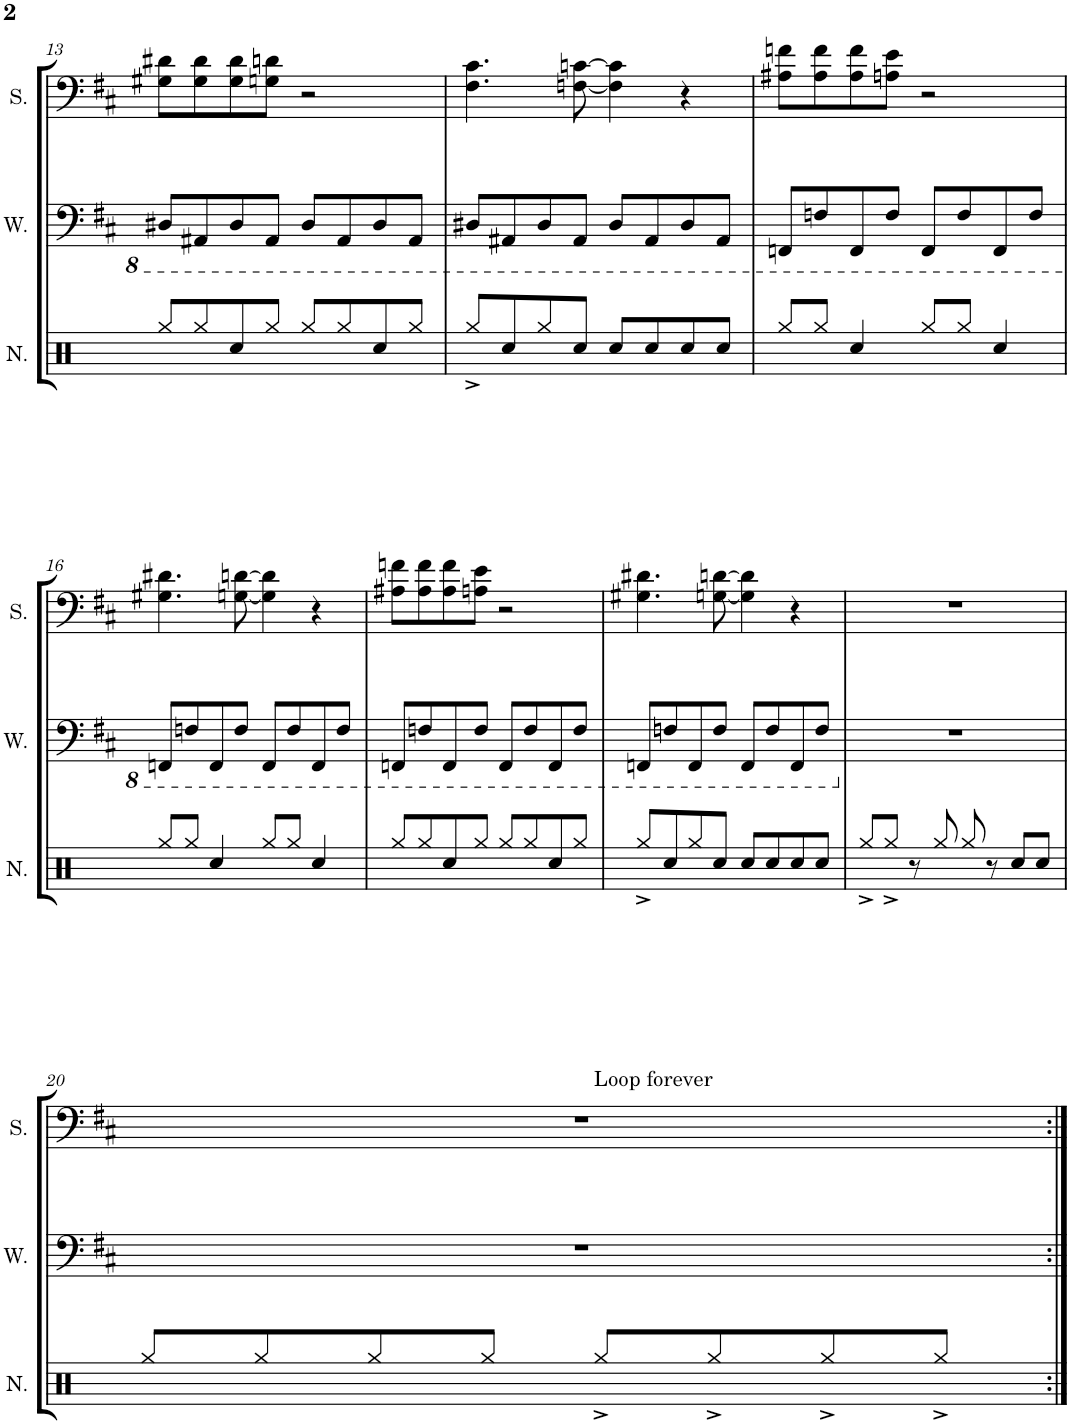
**kern	**kern	**kern
*part3	*part2	*part1
*staff3	*staff2	*staff1
*I"Noise	*I"Wave	*I"Square
*I'N.	*I'W.	*I'S.
!!LO:PB:g=z
*clefX	*clefF4	*clefF4
*k[]	*k[f#c#]	*k[f#c#]
*M2/2	*M2/2	*M2/2
*met(c|)	*met(c|)	*met(c|)
=13	=13	=13
8Rgg/L	8DD#X/L	8G#X\ 8d#X\L
8Rgg/	8AAA#X/	8G#\ 8d#\
8Rcc/	8DD#/	8G#\ 8d#\
8Rgg/J	8AAA#/J	8Gn\ 8dn\J
8Rgg/L	8DD#/L	2r
8Rgg/	8AAA#/	.
8Rcc/	8DD#/	.
8Rgg/J	8AAA#/J	.
=14	=14	=14
8Rgg^/L	8DD#X/L	4.F#\ 4.c#\
8Rcc/	8AAA#X/	.
8Rgg/	8DD#/	.
8Rcc/J	8AAA#/J	[8Fn\ [8cn\
8Rcc/L	8DD#/L	4F\] 4c\]
8Rcc/	8AAA#/	.
8Rcc/	8DD#/	4r
8Rcc/J	8AAA#/J	.
=15	=15	=15
8Rgg/L	8FFFn/L	8A#X\ 8fn\L
8Rgg/J	8FFn/	8A#\ 8f\
4Rcc/	8FFF/	8A#\ 8f\
.	8FF/J	8An\ 8e\J
8Rgg/L	8FFF/L	2r
8Rgg/J	8FF/	.
4Rcc/	8FFF/	.
.	8FF/J	.
!!LO:LB:g=z
=16	=16	=16
8Rgg/L	8FFFn/L	4.G#X\ 4.d#X\
8Rgg/J	8FFn/	.
4Rcc/	8FFF/	.
.	8FF/J	[8Gn\ [8dn\
8Rgg/L	8FFF/L	4G\] 4d\]
8Rgg/J	8FF/	.
4Rcc/	8FFF/	4r
.	8FF/J	.
=17	=17	=17
8Rgg/L	8FFFn/L	8A#X\ 8fn\L
8Rgg/	8FFn/	8A#\ 8f\
8Rcc/	8FFF/	8A#\ 8f\
8Rgg/J	8FF/J	8An\ 8e\J
8Rgg/L	8FFF/L	2r
8Rgg/	8FF/	.
8Rcc/	8FFF/	.
8Rgg/J	8FF/J	.
=18	=18	=18
8Rgg^/L	8FFFn/L	4.G#X\ 4.d#X\
8Rcc/	8FFn/	.
8Rgg/	8FFF/	.
8Rcc/J	8FF/J	[8Gn\ [8dn\
8Rcc/L	8FFF/L	4G\] 4d\]
8Rcc/	8FF/	.
8Rcc/	8FFF/	4r
8Rcc/J	8FF/J	.
=19	=19	=19
8Rgg^/L	1r	1r
8Rgg^/J	.	.
8r	.	.
8Rgg/	.	.
8Rgg/	.	.
8r	.	.
8Rcc/L	.	.
8Rcc/J	.	.
!!LO:LB:g=z
=20	=20	=20
*	*	*^
8Rgg/L	1r	1r	2ryy
8Rgg/	.	.	.
8Rgg/	.	.	.
8Rgg/J	.	.	.
!	!	!	!LO:TX:a:t=Loop forever
8Rgg^/L	.	.	2ryy
8Rgg^/	.	.	.
8Rgg^/	.	.	.
8Rgg^/J	.	.	.
*	*	*v	*v
=:|!	=:|!	=:|!
*-	*-	*-
